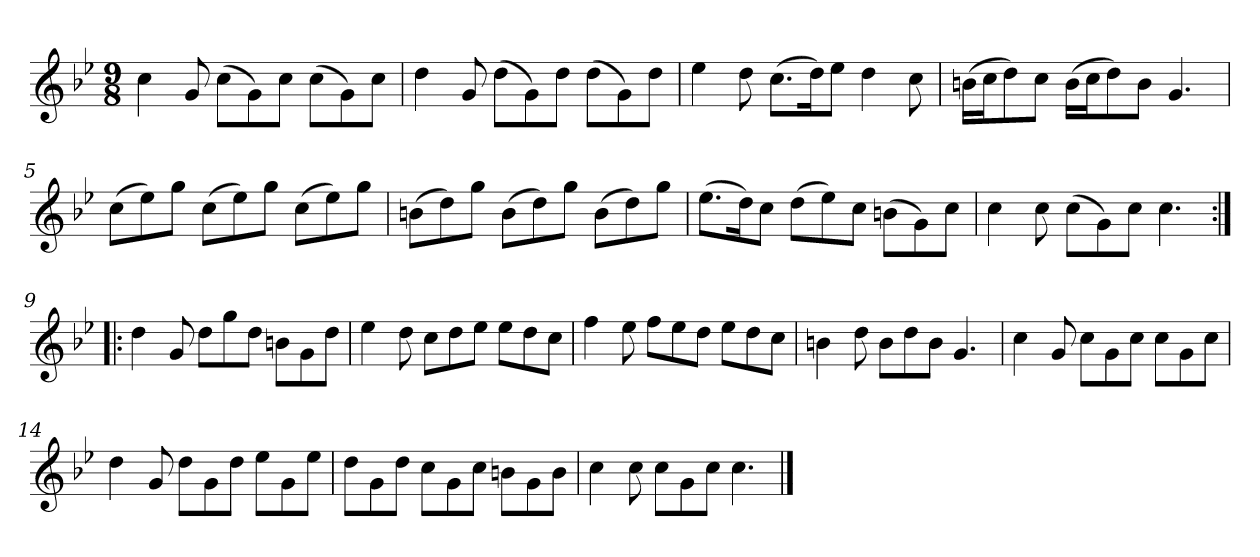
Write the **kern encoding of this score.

**kern
*part1
*staff1
*clefG2
*k[b-e-]
*C:dor
*M9/8
*MM120
=1
4cc
8g
(8cc\L
8g\)
8cc\J
(8cc\L
8g\)
8cc\J
=2
4dd
8g
(8dd\L
8g\)
8dd\J
(8dd\L
8g\)
8dd\J
=3
4ee-
8dd
(8.cc\L
16dd\K)
8ee-\J
4dd
8cc
=4
(16bn\LL
16cc\J
8dd\)
8cc\J
(16b\LL
16cc\J
8dd\)
8b\J
4.g
=5
(8cc\L
8ee-\)
8gg\J
(8cc\L
8ee-\)
8gg\J
(8cc\L
8ee-\)
8gg\J
=6
(8bn\L
8dd\)
8gg\J
(8b\L
8dd\)
8gg\J
(8b\L
8dd\)
8gg\J
=7
(8.ee-\L
16dd\K)
8cc\J
(8dd\L
8ee-\)
8cc\J
(8bn\L
8g\)
8cc\J
=8
4cc
8cc
(8cc\L
8g\)
8cc\J
4.cc
=9:|!|:
4dd
8g
8dd\L
8gg\
8dd\J
8bn\L
8g\
8dd\J
=10
4ee-
8dd
8cc\L
8dd\
8ee-\J
8ee-\L
8dd\
8cc\J
=11
4ff
8ee-
8ff\L
8ee-\
8dd\J
8ee-\L
8dd\
8cc\J
=12
4bn
8dd
8b\L
8dd\
8b\J
4.g
=13
4cc
8g
8cc\L
8g\
8cc\J
8cc\L
8g\
8cc\J
=14
4dd
8g
8dd\L
8g\
8dd\J
8ee-\L
8g\
8ee-\J
=15
8dd\L
8g\
8dd\J
8cc\L
8g\
8cc\J
8bn\L
8g\
8b\J
=16
4cc
8cc
8cc\L
8g\
8cc\J
4.cc
==
*-
